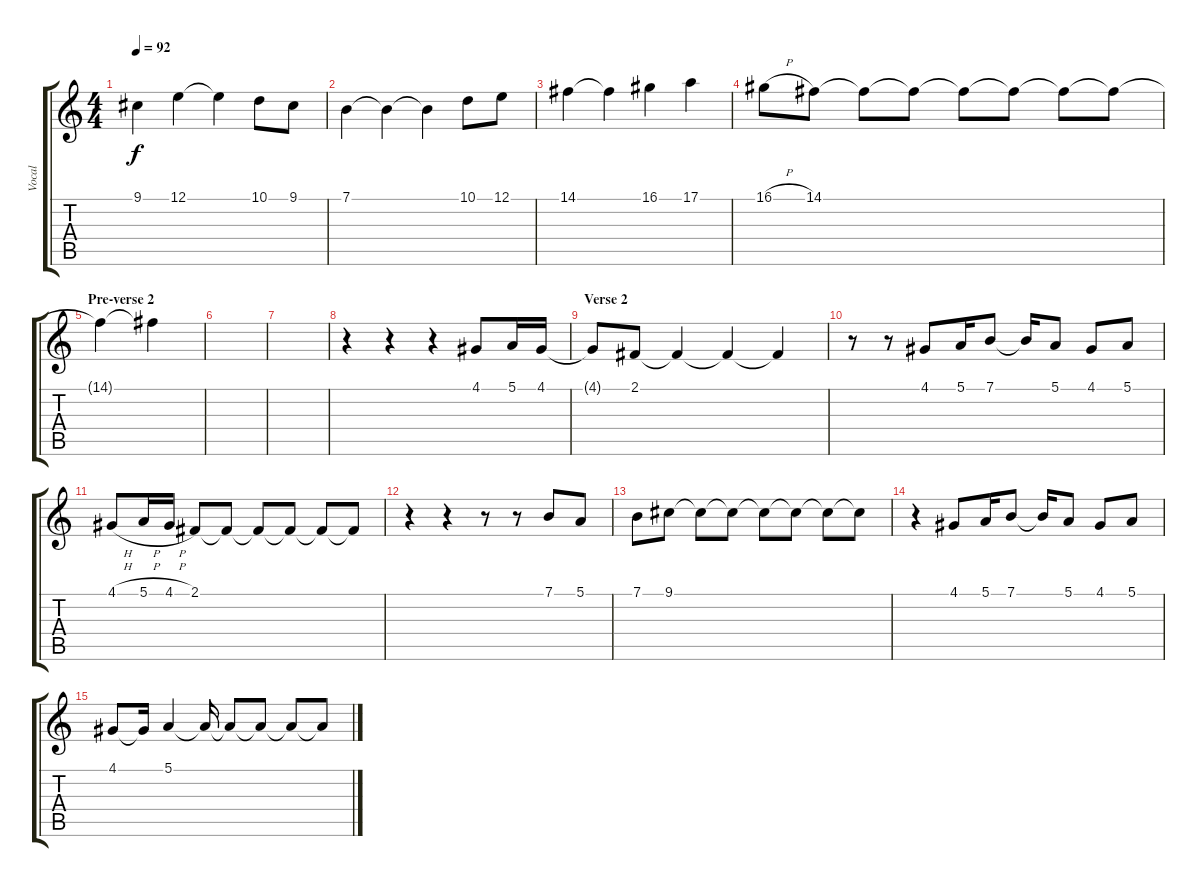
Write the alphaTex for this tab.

\track ("Vocal" "Vocal") {instrument baritonesax}
\staff {score tabs}
\tuning (E4 B3 G3 D3 A2 E2) {hide}
\ts (4 4)
\tempo 92
\clef g2
\ks c
9.1.4{dy f} 12.1.4 12.1{t}.4 10.1.8 9.1.8 |
7.1.4 7.1{t}.4 7.1{t}.4 10.1.8 12.1.8 |
14.1.4 14.1{t}.4 16.1.4 17.1.4 |
16.1{h}.8 14.1.8 14.1{t}.8 14.1{t}.8 14.1{t}.8 14.1{t}.8 14.1{t}.8 14.1{t}.8 |
\section ("" "Pre-verse 2")
14.1{t}.4 14.1{t}.4 |
|
|
r.4 r.4 r.4 4.1.8 5.1.16 4.1.16 |
\section ("" "Verse 2")
4.1{t}.8 2.1.8 2.1{t}.4 2.1{t}.4 2.1{t}.4 |
r.8 r.8 4.1.8 5.1.16 7.1.8 7.1{t}.16 5.1.8 4.1.8 5.1.8 |
4.1{h}.8 5.1{h}.16 4.1{h}.16 2.1.8 2.1{t}.8 2.1{t}.8 2.1{t}.8 2.1{t}.8 2.1{t}.8 |
r.4 r.4 r.8 r.8 7.1.8 5.1.8 |
7.1.8 9.1.8 9.1{t}.8 9.1{t}.8 9.1{t}.8 9.1{t}.8 9.1{t}.8 9.1{t}.8 |
r.4 4.1.8 5.1.16 7.1.8 7.1{t}.16 5.1.8 4.1.8 5.1.8 |
4.1.8 4.1{t}.16 5.1.4 5.1{t}.16 5.1{t}.8 5.1{t}.8 5.1{t}.8 5.1{t}.8
